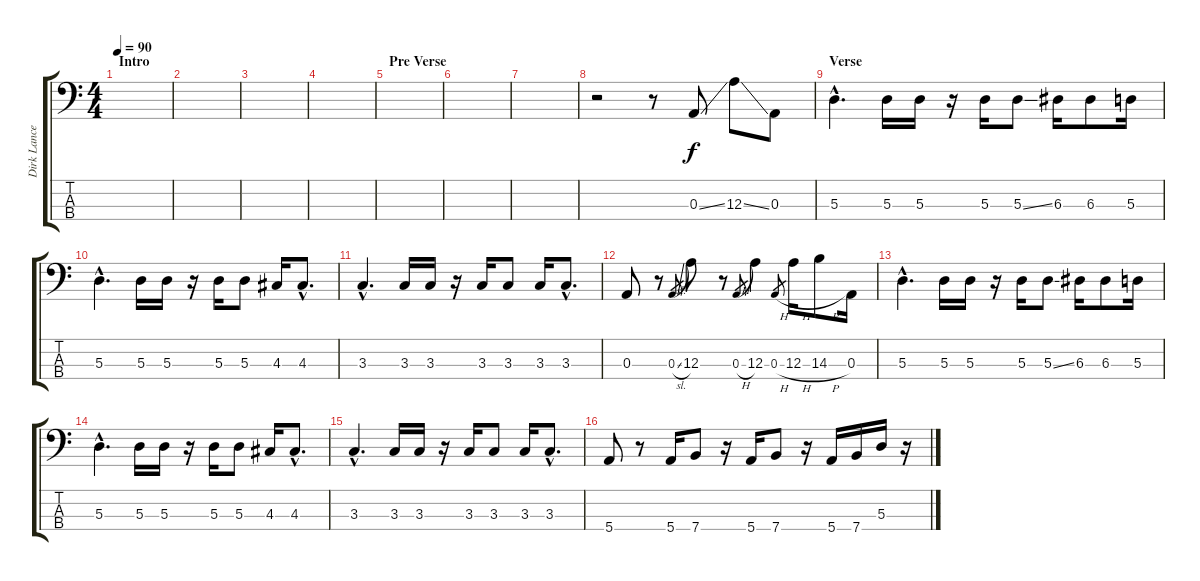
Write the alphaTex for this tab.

\track ("Dirk Lance [Acoustic Bass]" "Dirk Lance") {instrument acousticbass}
\staff {score tabs}
\tuning (G2 D2 A1 E1) {hide}
\ts (4 4)
\section ("" "Intro")
\tempo 90
\clef f4
\ks c
|
|
|
|
\section ("" "Pre Verse")
|
|
|
r.2 r.8 0.3{ss}.8 12.3{ss}.8 0.3.8 |
\section ("" "Verse")
5.3{hac}.4{d} 5.3.16 5.3.16 r.16 5.3.16 5.3{ss}.8 6.3.16 6.3.8 5.3.16 |
5.3{hac}.4{d} 5.3.16 5.3.16 r.16 5.3.16 5.3.8 4.3.16 4.3{hac}.8{d} |
3.3{hac}.4{d} 3.3.16 3.3.16 r.16 3.3.16 3.3.8 3.3.16 3.3{hac}.8{d} |
0.3.8 r.8 0.3{sl}.8{gr} 12.3.8 r.8 0.3{h}.8{gr} 12.3.4 0.3{h}.8{gr} 12.3{h}.16 14.3{h}.8 0.3.16 |
5.3{hac}.4{d} 5.3.16 5.3.16 r.16 5.3.16 5.3{ss}.8 6.3.16 6.3.8 5.3.16 |
5.3{hac}.4{d} 5.3.16 5.3.16 r.16 5.3.16 5.3.8 4.3.16 4.3{hac}.8{d} |
3.3{hac}.4{d} 3.3.16 3.3.16 r.16 3.3.16 3.3.8 3.3.16 3.3{hac}.8{d} |
5.4.8 r.8 5.4.16 7.4.8 r.16 5.4.16 7.4.8 r.16 5.4.16 7.4.16 5.3.16 r.16
